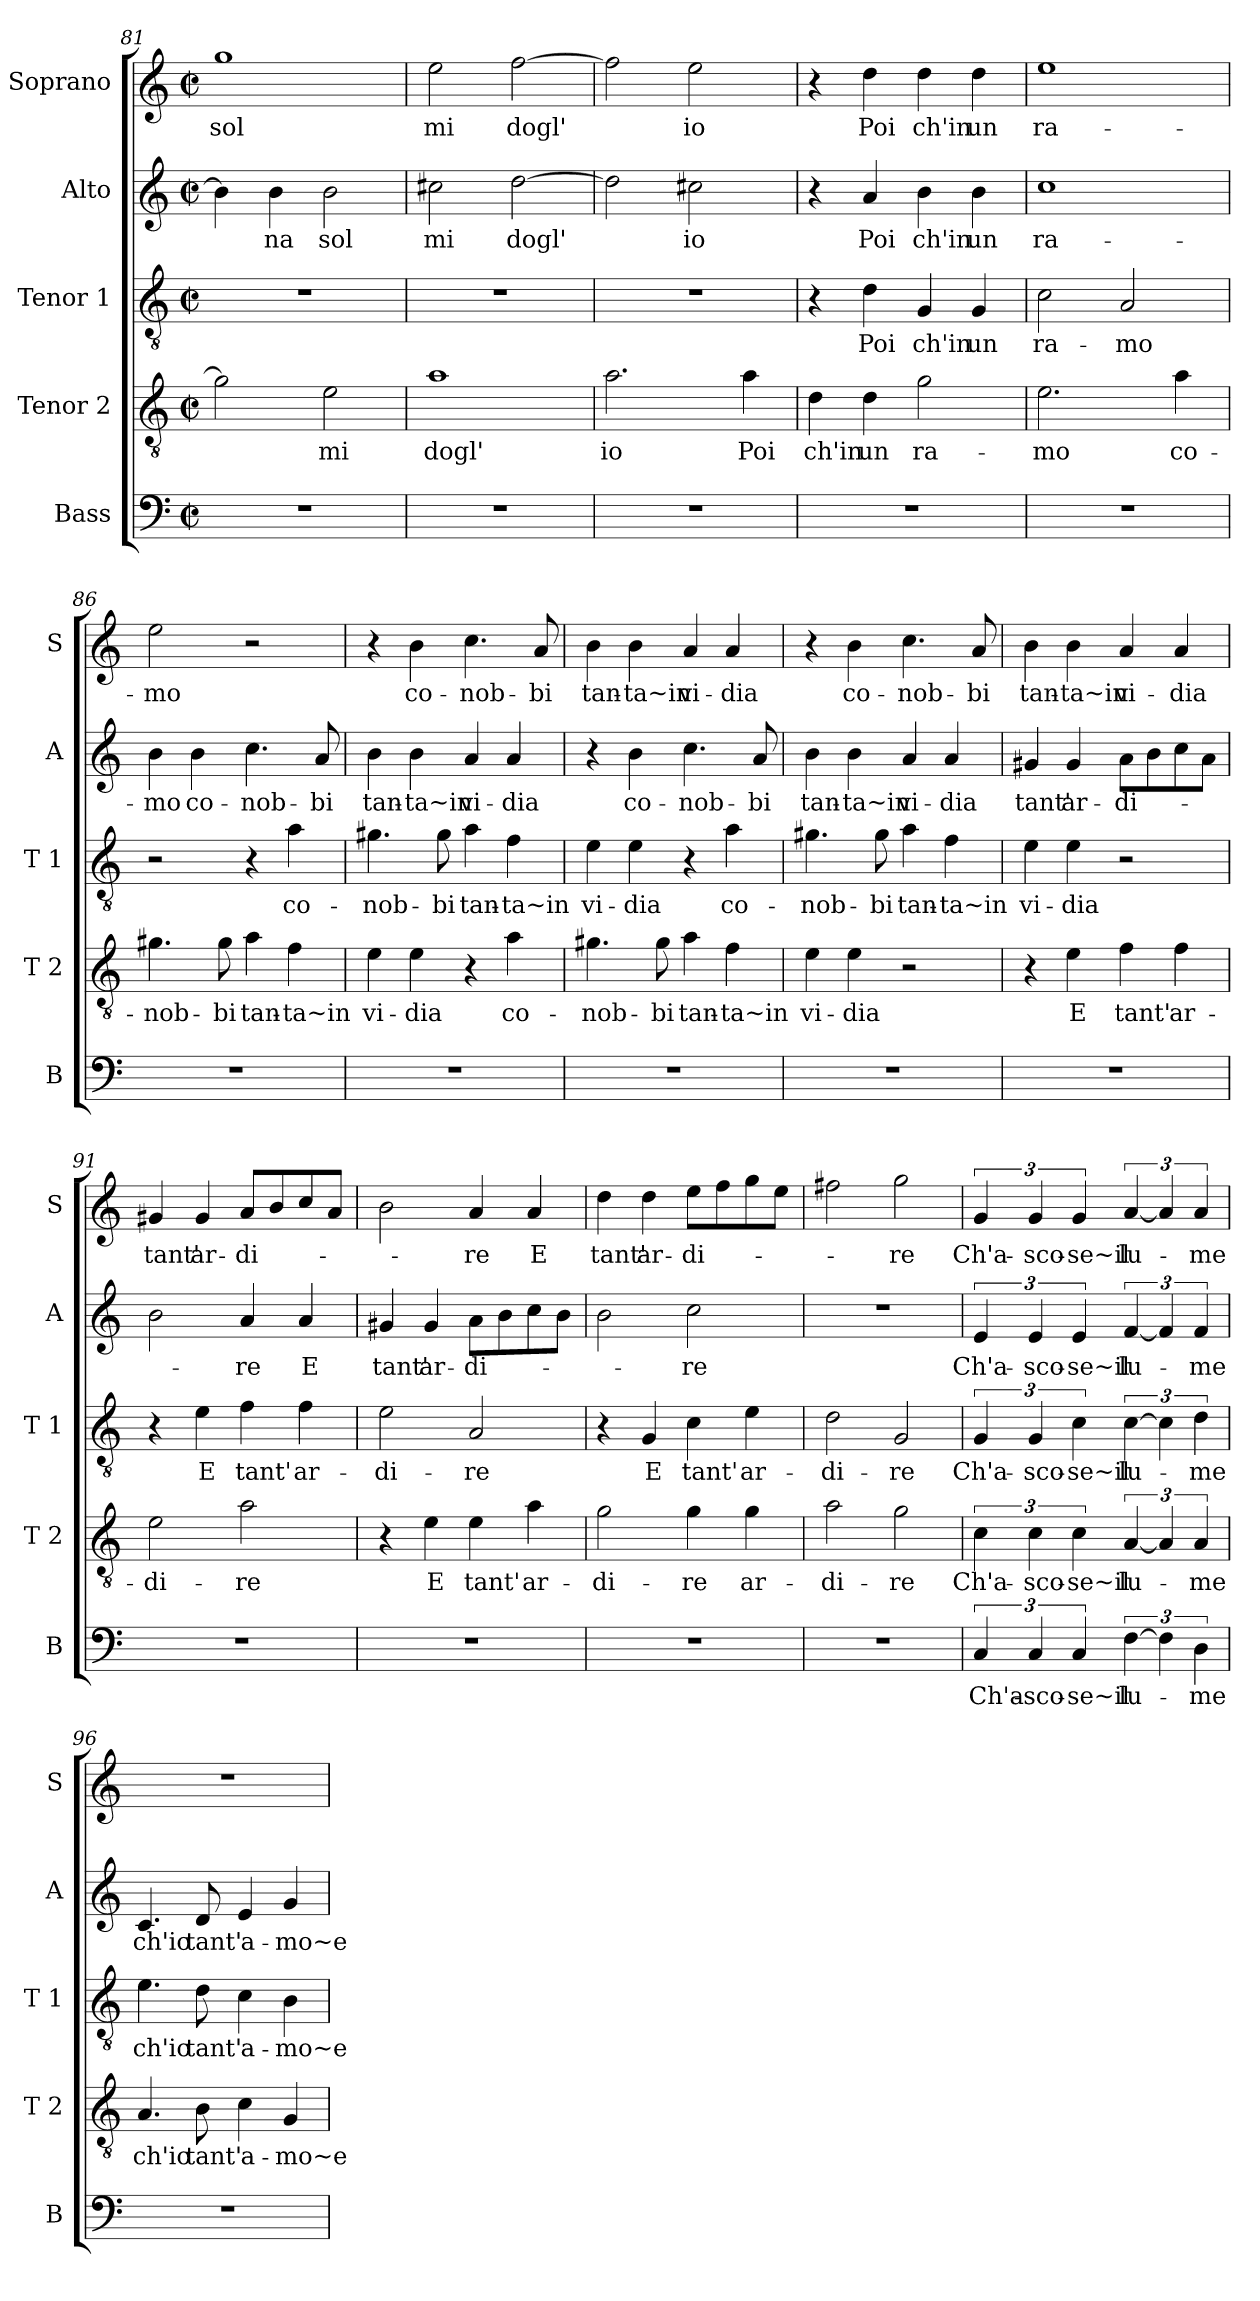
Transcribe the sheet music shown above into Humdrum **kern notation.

**kern	**text	**kern	**text	**kern	**text	**kern	**text	**kern	**text
*part5	*part5	*part4	*part4	*part3	*part3	*part2	*part2	*part1	*part1
*staff5	*staff5	*staff4	*staff4	*staff3	*staff3	*staff2	*staff2	*staff1	*staff1
*I"Bass	*	*I"Tenor 2	*	*I"Tenor 1	*	*I"Alto	*	*I"Soprano	*
*I'B	*	*I'T 2	*	*I'T 1	*	*I'A	*	*I'S	*
*clefF4	*	*clefGv2	*	*clefGv2	*	*clefG2	*	*clefG2	*
*k[]	*	*k[]	*	*k[]	*	*k[]	*	*k[]	*
*C:	*	*C:	*	*C:	*	*C:	*	*C:	*
*M2/2	*	*M2/2	*	*M2/2	*	*M2/2	*	*M2/2	*
*met(c|)	*	*met(c|)	*	*met(c|)	*	*met(c|)	*	*met(c|)	*
=81	=81	=81	=81	=81	=81	=81	=81	=81	=81
!	!	!	!	!	!	!	!	!	!LO:LY:b
1r	.	2g\]	.	1r	.	4b\]	.	1gg	sol
!	!	!	!	!	!	!	!LO:LY:b	!	!
.	.	.	.	.	.	4b\	-na	.	.
!	!	!	!LO:LY:b	!	!	!	!LO:LY:b	!	!
.	.	2e\	mi	.	.	2b\	sol	.	.
!!LO:LB:g=z
=82	=82	=82	=82	=82	=82	=82	=82	=82	=82
!	!	!	!LO:LY:b	!	!	!	!LO:LY:b	!	!LO:LY:b
1r	.	1a	dogl'	1r	.	2cc#X\	mi	2ee\	mi
!	!	!	!	!	!	!	!LO:LY:b	!	!LO:LY:b
.	.	.	.	.	.	[2dd\	dogl'	[2ff\	dogl'
=83	=83	=83	=83	=83	=83	=83	=83	=83	=83
!	!	!	!LO:LY:b	!	!	!	!	!	!
1r	.	2.a\	io	1r	.	2dd\]	.	2ff\]	.
!	!	!	!	!	!	!	!LO:LY:b	!	!LO:LY:b
.	.	.	.	.	.	2cc#X\	io	2ee\	io
!	!	!	!LO:LY:b	!	!	!	!	!	!
.	.	4a\	Poi	.	.	.	.	.	.
=84	=84	=84	=84	=84	=84	=84	=84	=84	=84
!	!	!	!LO:LY:b	!	!	!	!	!	!
1r	.	4d\	ch'in	4r	.	4r	.	4r	.
!	!	!	!LO:LY:b	!	!LO:LY:b	!	!LO:LY:b	!	!LO:LY:b
.	.	4d\	un	4d\	Poi	4a/	Poi	4dd\	Poi
!	!	!	!LO:LY:b	!	!LO:LY:b	!	!LO:LY:b	!	!LO:LY:b
.	.	2g\	ra-	4G/	ch'in	4b\	ch'in	4dd\	ch'in
!	!	!	!	!	!LO:LY:b	!	!LO:LY:b	!	!LO:LY:b
.	.	.	.	4G/	un	4b\	un	4dd\	un
=85	=85	=85	=85	=85	=85	=85	=85	=85	=85
!	!	!	!LO:LY:b	!	!LO:LY:b	!	!LO:LY:b	!	!LO:LY:b
1r	.	2.e\	-mo	2c\	ra-	1cc	ra-	1ee	ra-
!	!	!	!	!	!LO:LY:b	!	!	!	!
.	.	.	.	2A/	-mo	.	.	.	.
!	!	!	!LO:LY:b	!	!	!	!	!	!
.	.	4a\	co-	.	.	.	.	.	.
=86	=86	=86	=86	=86	=86	=86	=86	=86	=86
!	!	!	!LO:LY:b	!	!	!	!LO:LY:b	!	!LO:LY:b
1r	.	4.g#X\	-nob-	2r	.	4b\	-mo	2ee\	-mo
!	!	!	!	!	!	!	!LO:LY:b	!	!
.	.	.	.	.	.	4b\	co-	.	.
!	!	!	!LO:LY:b	!	!	!	!	!	!
.	.	8g#\	-bi	.	.	.	.	.	.
!	!	!	!LO:LY:b	!	!	!	!LO:LY:b	!	!
.	.	4a\	tan-	4r	.	4.cc\	-nob-	2r	.
!	!	!	!LO:LY:b	!	!LO:LY:b	!	!	!	!
.	.	4f\	-ta~in	4a\	co-	.	.	.	.
!	!	!	!	!	!	!	!LO:LY:b	!	!
.	.	.	.	.	.	8a/	-bi	.	.
=87	=87	=87	=87	=87	=87	=87	=87	=87	=87
!	!	!	!LO:LY:b	!	!LO:LY:b	!	!LO:LY:b	!	!
1r	.	4e\	vi-	4.g#X\	-nob-	4b\	tan-	4r	.
!	!	!	!LO:LY:b	!	!	!	!LO:LY:b	!	!LO:LY:b
.	.	4e\	-dia	.	.	4b\	-ta~in	4b\	co-
!	!	!	!	!	!LO:LY:b	!	!	!	!
.	.	.	.	8g#\	-bi	.	.	.	.
!	!	!	!	!	!LO:LY:b	!	!LO:LY:b	!	!LO:LY:b
.	.	4r	.	4a\	tan-	4a/	vi-	4.cc\	-nob-
!	!	!	!LO:LY:b	!	!LO:LY:b	!	!LO:LY:b	!	!
.	.	4a\	co-	4f\	-ta~in	4a/	-dia	.	.
!	!	!	!	!	!	!	!	!	!LO:LY:b
.	.	.	.	.	.	.	.	8a/	-bi
!!LO:LB:g=z
=88	=88	=88	=88	=88	=88	=88	=88	=88	=88
!	!	!	!LO:LY:b	!	!LO:LY:b	!	!	!	!LO:LY:b
1r	.	4.g#X\	-nob-	4e\	vi-	4r	.	4b\	tan-
!	!	!	!	!	!LO:LY:b	!	!LO:LY:b	!	!LO:LY:b
.	.	.	.	4e\	-dia	4b\	co-	4b\	-ta~in
!	!	!	!LO:LY:b	!	!	!	!	!	!
.	.	8g#\	-bi	.	.	.	.	.	.
!	!	!	!LO:LY:b	!	!	!	!LO:LY:b	!	!LO:LY:b
.	.	4a\	tan-	4r	.	4.cc\	-nob-	4a/	vi-
!	!	!	!LO:LY:b	!	!LO:LY:b	!	!	!	!LO:LY:b
.	.	4f\	-ta~in	4a\	co-	.	.	4a/	-dia
!	!	!	!	!	!	!	!LO:LY:b	!	!
.	.	.	.	.	.	8a/	-bi	.	.
=89	=89	=89	=89	=89	=89	=89	=89	=89	=89
!	!	!	!LO:LY:b	!	!LO:LY:b	!	!LO:LY:b	!	!
1r	.	4e\	vi-	4.g#X\	-nob-	4b\	tan-	4r	.
!	!	!	!LO:LY:b	!	!	!	!LO:LY:b	!	!LO:LY:b
.	.	4e\	-dia	.	.	4b\	-ta~in	4b\	co-
!	!	!	!	!	!LO:LY:b	!	!	!	!
.	.	.	.	8g#\	-bi	.	.	.	.
!	!	!	!	!	!LO:LY:b	!	!LO:LY:b	!	!LO:LY:b
.	.	2r	.	4a\	tan-	4a/	vi-	4.cc\	-nob-
!	!	!	!	!	!LO:LY:b	!	!LO:LY:b	!	!
.	.	.	.	4f\	-ta~in	4a/	-dia	.	.
!	!	!	!	!	!	!	!	!	!LO:LY:b
.	.	.	.	.	.	.	.	8a/	-bi
=90	=90	=90	=90	=90	=90	=90	=90	=90	=90
!	!	!	!	!	!LO:LY:b	!	!LO:LY:b	!	!LO:LY:b
1r	.	4r	.	4e\	vi-	4g#X/	tant'	4b\	tan-
!	!	!	!LO:LY:b	!	!LO:LY:b	!	!LO:LY:b	!	!LO:LY:b
.	.	4e\	E	4e\	-dia	4g#/	ar-	4b\	-ta~in
!	!	!	!LO:LY:b	!	!	!	!LO:LY:b	!	!LO:LY:b
.	.	4f\	tant'	2r	.	8a\L	-di-	4a/	vi-
.	.	.	.	.	.	8b\	.	.	.
!	!	!	!LO:LY:b	!	!	!	!	!	!LO:LY:b
.	.	4f\	ar-	.	.	8cc\	.	4a/	-dia
.	.	.	.	.	.	8a\J	.	.	.
=91	=91	=91	=91	=91	=91	=91	=91	=91	=91
!	!	!	!LO:LY:b	!	!	!	!	!	!LO:LY:b
1r	.	2e\	-di-	4r	.	2b\	.	4g#X/	tant'
!	!	!	!	!	!LO:LY:b	!	!	!	!LO:LY:b
.	.	.	.	4e\	E	.	.	4g#/	ar-
!	!	!	!LO:LY:b	!	!LO:LY:b	!	!LO:LY:b	!	!LO:LY:b
.	.	2a\	-re	4f\	tant'	4a/	-re	8a/L	-di-
.	.	.	.	.	.	.	.	8b/	.
!	!	!	!	!	!LO:LY:b	!	!LO:LY:b	!	!
.	.	.	.	4f\	ar-	4a/	E	8cc/	.
.	.	.	.	.	.	.	.	8a/J	.
=92	=92	=92	=92	=92	=92	=92	=92	=92	=92
!	!	!	!	!	!LO:LY:b	!	!LO:LY:b	!	!
1r	.	4r	.	2e\	-di-	4g#X/	tant'	2b\	.
!	!	!	!LO:LY:b	!	!	!	!LO:LY:b	!	!
.	.	4e\	E	.	.	4g#/	ar-	.	.
!	!	!	!LO:LY:b	!	!LO:LY:b	!	!LO:LY:b	!	!LO:LY:b
.	.	4e\	tant'	2A/	-re	8a\L	-di-	4a/	-re
.	.	.	.	.	.	8b\	.	.	.
!	!	!	!LO:LY:b	!	!	!	!	!	!LO:LY:b
.	.	4a\	ar-	.	.	8cc\	.	4a/	E
.	.	.	.	.	.	8b\J	.	.	.
=93	=93	=93	=93	=93	=93	=93	=93	=93	=93
!	!	!	!LO:LY:b	!	!	!	!	!	!LO:LY:b
1r	.	2g\	-di-	4r	.	2b\	.	4dd\	tant'
!	!	!	!	!	!LO:LY:b	!	!	!	!LO:LY:b
.	.	.	.	4G/	E	.	.	4dd\	ar-
!	!	!	!LO:LY:b	!	!LO:LY:b	!	!LO:LY:b	!	!LO:LY:b
.	.	4g\	-re	4c\	tant'	2cc\	-re	8ee\L	-di-
.	.	.	.	.	.	.	.	8ff\	.
!	!	!	!LO:LY:b	!	!LO:LY:b	!	!	!	!
.	.	4g\	ar-	4e\	ar-	.	.	8gg\	.
.	.	.	.	.	.	.	.	8ee\J	.
!!LO:PB:g=z
=94	=94	=94	=94	=94	=94	=94	=94	=94	=94
!	!	!	!LO:LY:b	!	!LO:LY:b	!	!	!	!
1r	.	2a\	-di-	2d\	-di-	1r	.	2ff#X\	.
!	!	!	!LO:LY:b	!	!LO:LY:b	!	!	!	!LO:LY:b
.	.	2g\	-re	2G/	-re	.	.	2gg\	-re
=95	=95	=95	=95	=95	=95	=95	=95	=95	=95
!	!LO:LY:b	!	!LO:LY:b	!	!LO:LY:b	!	!LO:LY:b	!	!LO:LY:b
6C/	Ch'a-	6c\	Ch'a-	6G/	Ch'a-	6e/	Ch'a-	6g/	Ch'a-
!	!LO:LY:b	!	!LO:LY:b	!	!LO:LY:b	!	!LO:LY:b	!	!LO:LY:b
6C/	-sco-	6c\	-sco-	6G/	-sco-	6e/	-sco-	6g/	-sco-
!	!LO:LY:b	!	!LO:LY:b	!	!LO:LY:b	!	!LO:LY:b	!	!LO:LY:b
6C/	-se~il	6c\	-se~il	6c\	-se~il	6e/	-se~il	6g/	-se~il
!	!LO:LY:b	!	!LO:LY:b	!	!LO:LY:b	!	!LO:LY:b	!	!LO:LY:b
[6F\	lu-	[6A/	lu-	[6c\	lu-	[6f/	lu-	[6a/	lu-
6F\]	.	6A/]	.	6c\]	.	6f/]	.	6a/]	.
!	!LO:LY:b	!	!LO:LY:b	!	!LO:LY:b	!	!LO:LY:b	!	!LO:LY:b
6D\	-me	6A/	-me	6d\	-me	6f/	-me	6a/	-me
=96	=96	=96	=96	=96	=96	=96	=96	=96	=96
!	!	!	!LO:LY:b	!	!LO:LY:b	!	!LO:LY:b	!	!
1r	.	4.A/	ch'io	4.e\	ch'io	4.c/	ch'io	1r	.
!	!	!	!LO:LY:b	!	!LO:LY:b	!	!LO:LY:b	!	!
.	.	8B\	tant'	8d\	tant'	8d/	tant'	.	.
!	!	!	!LO:LY:b	!	!LO:LY:b	!	!LO:LY:b	!	!
.	.	4c\	a-	4c\	a-	4e/	a-	.	.
!	!	!	!LO:LY:b	!	!LO:LY:b	!	!LO:LY:b	!	!
.	.	4G/	-mo~e	4B\	-mo~e	4g/	-mo~e	.	.
=	=	=	=	=	=	=	=	=	=
*-	*-	*-	*-	*-	*-	*-	*-	*-	*-
